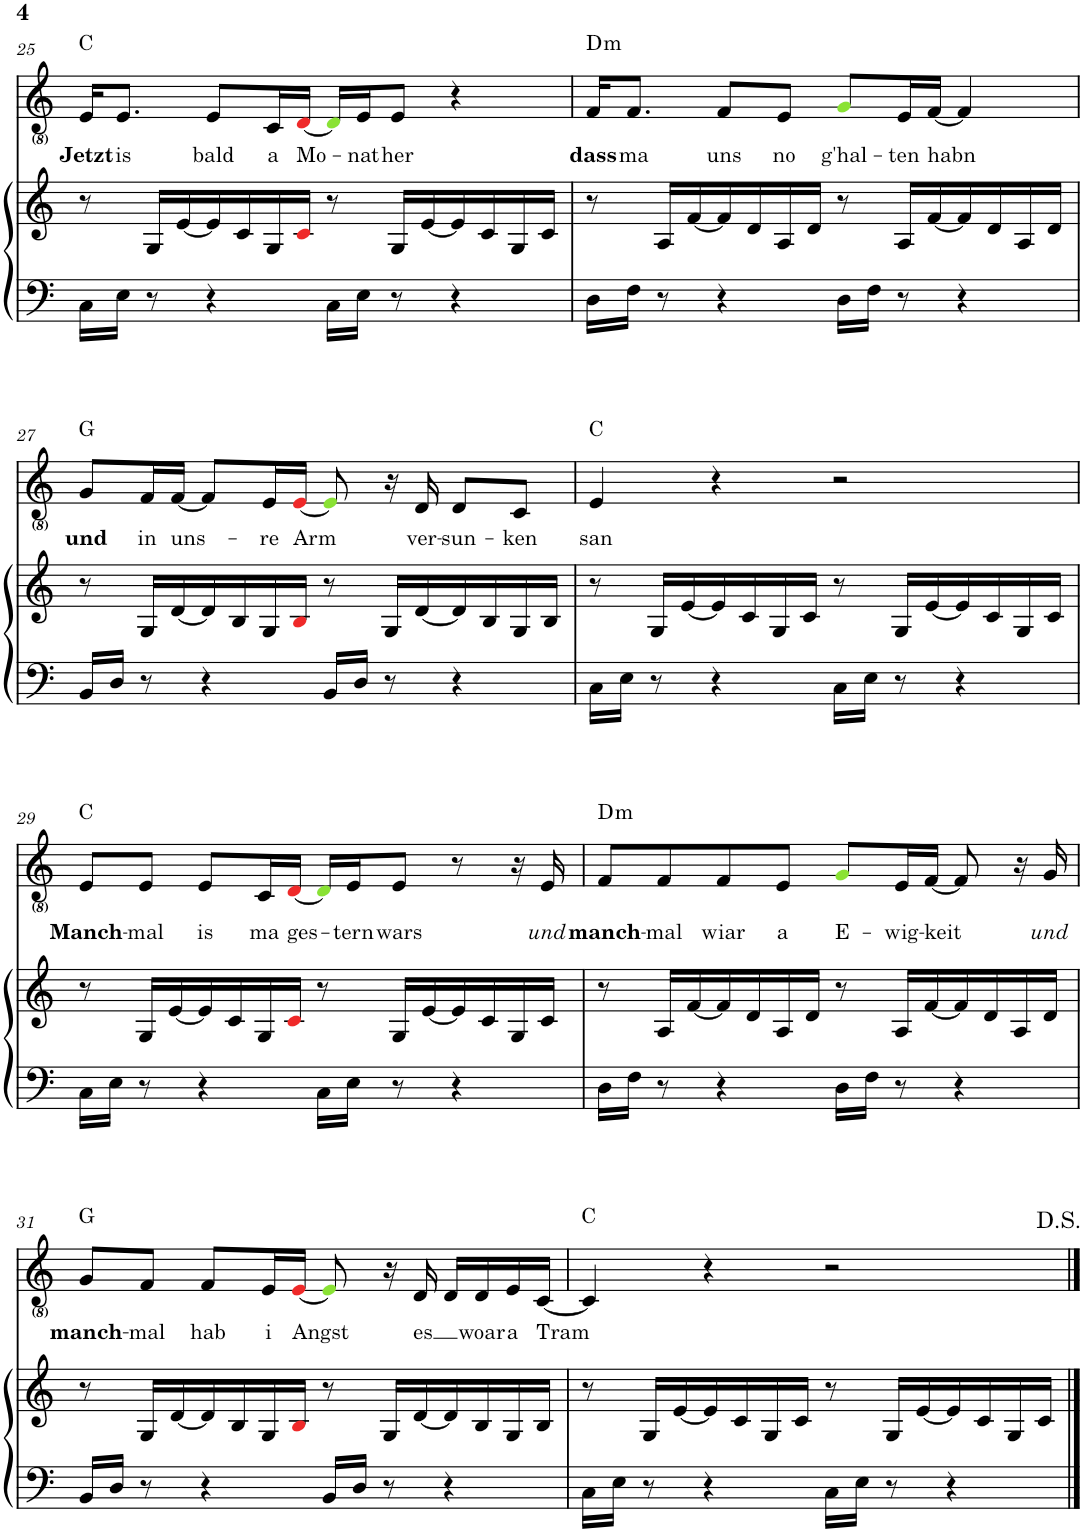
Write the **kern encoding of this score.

**kern	**kern	**kern	**text	**harte
*part2	*part2	*part1	*part1	*part1
*staff3	*staff2	*staff1	*staff1	*
*I"Piano	*	*I"Voice	*	*
*I'Pno	*	*	*	*
!!LO:PB:g=z
*clefF4	*clefG2	*clefG2	*	*
*k[]	*k[]	*k[]	*	*
*M4/4	*M4/4	*M4/4	*	*
=25	=25	=25	=25	=25
!	!	!	!LO:LY:b	!
16C\LL	8r	16e/KL	Jetzt	C:maj
!	!	!	!LO:LY:b	!
16E\JJ	.	8.e/J	is	.
8r	16G/LL	.	.	.
.	[16e/	.	.	.
!	!	!	!LO:LY:b	!
4r	16e/]	8e/L	bald	.
.	16c/	.	.	.
!	!	!	!LO:LY:b	!
.	16G/	16c/L	a	.
!	!	!	!LO:LY:b	!
.	16ci/JJ	[16di/JJ	Mo-	.
16C\LL	8r	16dj/LL]	.	.
!	!	!	!LO:LY:b	!
16E\JJ	.	16e/J	-nat	.
!	!	!	!LO:LY:b	!
8r	16G/LL	8e/J	her	.
.	[16e/	.	.	.
4r	16e/]	4r	.	.
.	16c/	.	.	.
.	16G/	.	.	.
.	16c/JJ	.	.	.
=26	=26	=26	=26	=26
!	!	!	!LO:LY:b	!LO:H:kt=m
16D\LL	8r	16f/KL	dass	D:min
!	!	!	!LO:LY:b	!
16F\JJ	.	8.f/J	ma	.
8r	16A/LL	.	.	.
.	[16f/	.	.	.
!	!	!	!LO:LY:b	!
4r	16f/]	8f/L	uns	.
.	16d/	.	.	.
!	!	!	!LO:LY:b	!
.	16A/	8e/J	no	.
.	16d/JJ	.	.	.
!	!	!	!LO:LY:b	!
16D\LL	8r	8gj/L	g'hal-	.
16F\JJ	.	.	.	.
!	!	!	!LO:LY:b	!
8r	16A/LL	16e/L	-ten	.
!	!	!	!LO:LY:b	!
.	[16f/	[16f/JJ	habn	.
4r	16f/]	4f/]	.	.
.	16d/	.	.	.
.	16A/	.	.	.
.	16d/JJ	.	.	.
!!LO:LB:g=z
=27	=27	=27	=27	=27
!	!	!	!LO:LY:b	!
16BB/LL	8r	8g/L	und	G:maj
16D/JJ	.	.	.	.
!	!	!	!LO:LY:b	!
8r	16G/LL	16f/L	in	.
!	!	!	!LO:LY:b	!
.	[16d/	[16f/JJ	uns-	.
4r	16d/]	8f/L]	.	.
.	16B/	.	.	.
!	!	!	!LO:LY:b	!
.	16G/	16e/L	-re	.
!	!	!	!LO:LY:b	!
.	16Bi/JJ	[16ei/JJ	Arm	.
16BB/LL	8r	8ej/]	.	.
16D/JJ	.	.	.	.
8r	16G/LL	16r	.	.
!	!	!	!LO:LY:b	!
.	[16d/	16d/	ver-	.
!	!	!	!LO:LY:b	!
4r	16d/]	8d/L	-sun-	.
.	16B/	.	.	.
!	!	!	!LO:LY:b	!
.	16G/	8c/J	-ken	.
.	16B/JJ	.	.	.
=28	=28	=28	=28	=28
!	!	!	!LO:LY:b	!
16C\LL	8r	4e/	san	C:maj
16E\JJ	.	.	.	.
8r	16G/LL	.	.	.
.	[16e/	.	.	.
4r	16e/]	4r	.	.
.	16c/	.	.	.
.	16G/	.	.	.
.	16c/JJ	.	.	.
16C\LL	8r	2r	.	.
16E\JJ	.	.	.	.
8r	16G/LL	.	.	.
.	[16e/	.	.	.
4r	16e/]	.	.	.
.	16c/	.	.	.
.	16G/	.	.	.
.	16c/JJ	.	.	.
!!LO:LB:g=z
=29	=29	=29	=29	=29
!	!	!	!LO:LY:b	!
16C\LL	8r	8e/L	Manch-	C:maj
16E\JJ	.	.	.	.
!	!	!	!LO:LY:b	!
8r	16G/LL	8e/J	-mal	.
.	[16e/	.	.	.
!	!	!	!LO:LY:b	!
4r	16e/]	8e/L	is	.
.	16c/	.	.	.
!	!	!	!LO:LY:b	!
.	16G/	16c/L	ma	.
!	!	!	!LO:LY:b	!
.	16ci/JJ	[16di/JJ	ges-	.
16C\LL	8r	16dj/LL]	.	.
!	!	!	!LO:LY:b	!
16E\JJ	.	16e/J	-tern	.
!	!	!	!LO:LY:b	!
8r	16G/LL	8e/J	wars	.
.	[16e/	.	.	.
4r	16e/]	8r	.	.
.	16c/	.	.	.
.	16G/	16r	.	.
!	!	!	!LO:LY:b	!
.	16c/JJ	16e/	und	.
=30	=30	=30	=30	=30
!	!	!	!LO:LY:b	!LO:H:kt=m
16D\LL	8r	8f/L	manch-	D:min
16F\JJ	.	.	.	.
!	!	!	!LO:LY:b	!
8r	16A/LL	8f/	-mal	.
.	[16f/	.	.	.
!	!	!	!LO:LY:b	!
4r	16f/]	8f/	wiar	.
.	16d/	.	.	.
!	!	!	!LO:LY:b	!
.	16A/	8e/J	a	.
.	16d/JJ	.	.	.
!	!	!	!LO:LY:b	!
16D\LL	8r	8gj/L	E-	.
16F\JJ	.	.	.	.
!	!	!	!LO:LY:b	!
8r	16A/LL	16e/L	-wig-	.
!	!	!	!LO:LY:b	!
.	[16f/	[16f/JJ	-keit	.
4r	16f/]	8f/]	.	.
.	16d/	.	.	.
.	16A/	16r	.	.
!	!	!	!LO:LY:b	!
.	16d/JJ	16g/	und	.
!!LO:LB:g=z
=31	=31	=31	=31	=31
!	!	!	!LO:LY:b	!
16BB/LL	8r	8g/L	manch-	G:maj
16D/JJ	.	.	.	.
!	!	!	!LO:LY:b	!
8r	16G/LL	8f/J	-mal	.
.	[16d/	.	.	.
!	!	!	!LO:LY:b	!
4r	16d/]	8f/L	hab	.
.	16B/	.	.	.
!	!	!	!LO:LY:b	!
.	16G/	16e/L	i	.
!	!	!	!LO:LY:b	!
.	16Bi/JJ	[16ei/JJ	Angst	.
16BB/LL	8r	8ej/]	.	.
16D/JJ	.	.	.	.
8r	16G/LL	16r	.	.
!	!	!	!LO:LY:b	!
.	[16d/	16d/	es	.
4r	16d/]	16d/LL	.	.
!	!	!	!LO:LY:b	!
.	16B/	16d/	woar	.
!	!	!	!LO:LY:b	!
.	16G/	16e/	a	.
!	!	!	!LO:LY:b	!
.	16B/JJ	[16c/JJ	Tram	.
=32	=32	=32	=32	=32
16C\LL	8r	4c/]	.	C:maj
16E\JJ	.	.	.	.
8r	16G/LL	.	.	.
.	[16e/	.	.	.
4r	16e/]	4r	.	.
.	16c/	.	.	.
.	16G/	.	.	.
.	16c/JJ	.	.	.
16C\LL	8r	2r	.	.
16E\JJ	.	.	.	.
8r	16G/LL	.	.	.
.	[16e/	.	.	.
4r	16e/]	.	.	.
.	16c/	.	.	.
.	16G/	.	.	.
.	16c/JJ	.	.	.
==	==	==	==	==
*-	*-	*-	*-	*-
